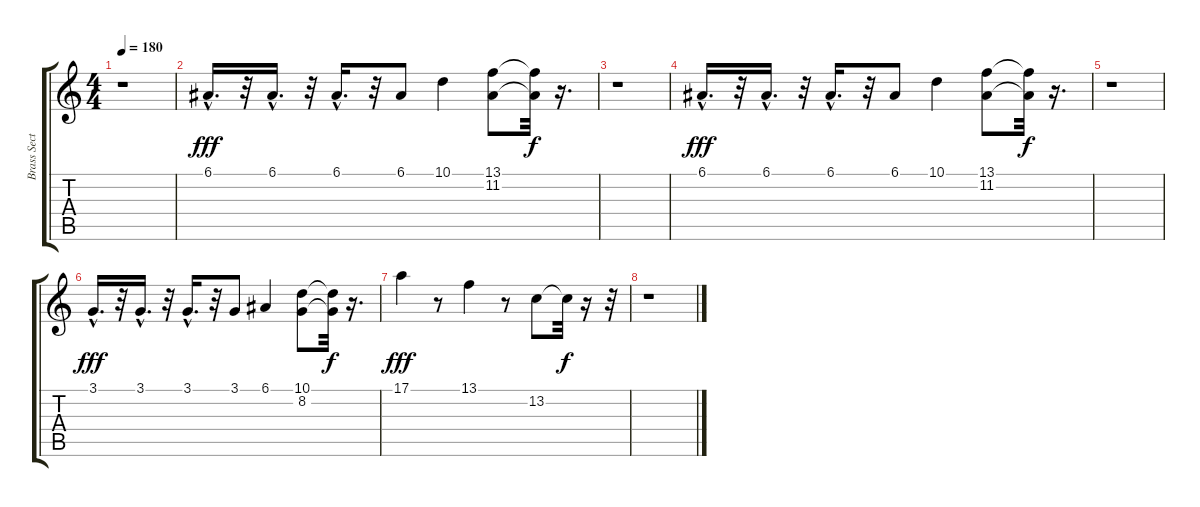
\track ("Brass Section" "Brass Sect") {instrument frenchhorn}
\staff {score tabs}
\tuning (E4 B3 G3 D3 A2 E2) {hide}
\ts (4 4)
\tempo 180
\clef g2
\ks c
r.1{dy f} |
6.1{hac}.16{d dy fff} r.32 6.1{hac}.16{d} r.32 6.1{hac}.16{d} r.32 6.1.8 10.1.4 (13.1 11.2).8 (13.1{t} 11.2{t}).32{dy f} r.16{d} |
r.1 |
6.1{hac}.16{d dy fff} r.32 6.1{hac}.16{d} r.32 6.1{hac}.16{d} r.32 6.1.8 10.1.4 (13.1 11.2).8 (13.1{t} 11.2{t}).32{dy f} r.16{d} |
r.1 |
3.1{hac}.16{d dy fff} r.32 3.1{hac}.16{d} r.32 3.1{hac}.16{d} r.32 3.1.8 6.1.4 (10.1 8.2).8 (10.1{t} 8.2{t}).32{dy f} r.16{d} |
17.1.4{dy fff} r.8 13.1.4 r.8 13.2.8 13.2{t}.32{dy f} r.16 r.32 |
r.1
